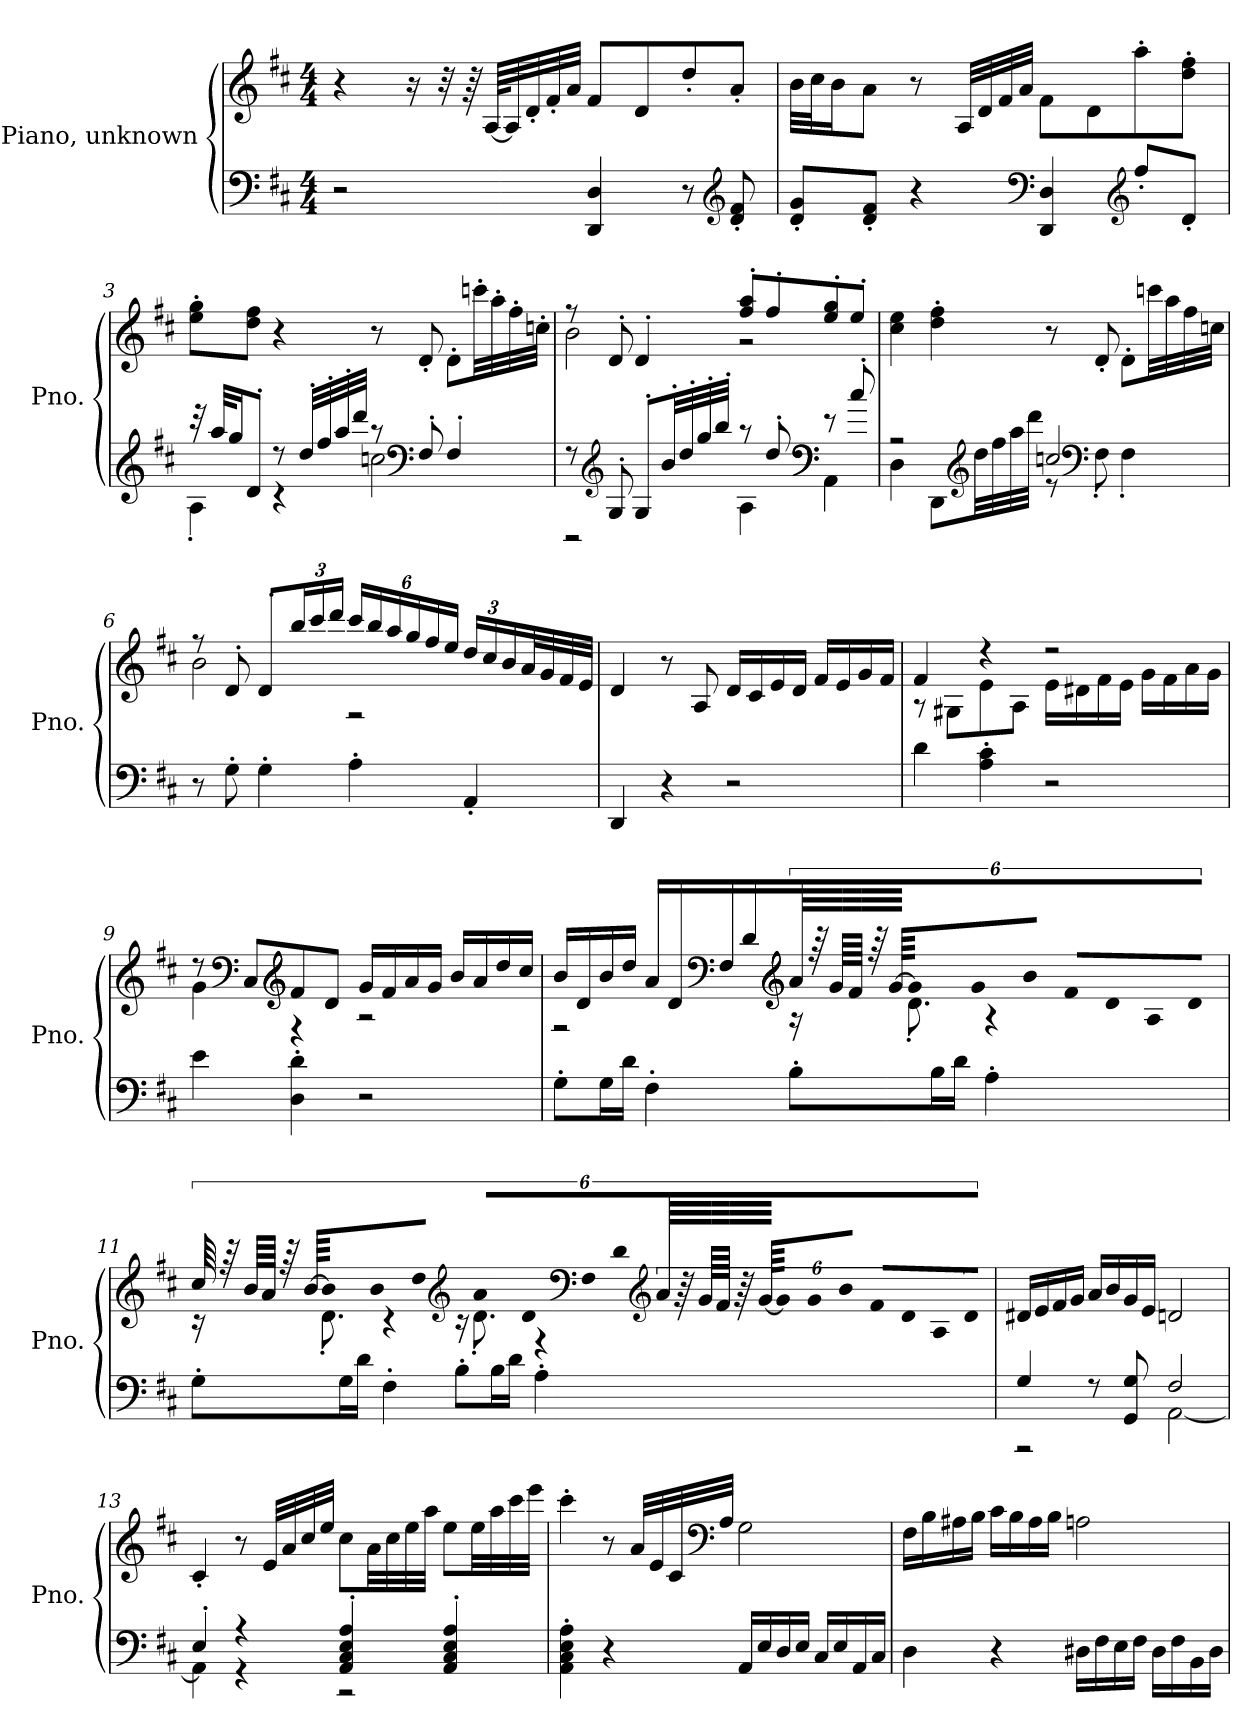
**kern	**kern
*part1	*part1
*staff2	*staff1
*I"Piano, unknown	*
*I'Pno.	*
*clefF4	*clefG2
*k[f#c#]	*k[f#c#]
*M4/4	*M4/4
*MM120	*MM120
=1	=1
2r	4r
.	16r
.	32r
.	64r
.	[64A/KLLL
.	32A/]
.	32d'/
.	32f#'/
.	32a/JJJ
4DD/ 4D/	8f#/L
.	8d/
8r	8dd'/
*clefG2	*
8d/' 8f#/'	8a'/J
=2	=2
8d/' 8g/'L	32b\LLL
.	32cc#\J
.	16b\J
8d/' 8f#/'J	8a\J
4r	8r
.	32A/LLL
.	32d/
.	32f#/
.	32a/JJJ
*clefF4	*
4DD/ 4D/	8f#\L
.	8d\
*clefG2	*
8ff#'/L	8aa'\
8d'/J	8dd\' 8ff#\'J
!!LO:LB:g=z
=3	=3
*^	*
32r	4A'\	8ee\' 8gg\'L
32aa/KLL	.	.
16gg/J	.	.
8d'/J	.	8dd\ 8ff#\J
8r	4r	4r
32dd'/LLL	.	.
32ff#'/	.	.
32aa'/	.	.
32ddd/JJJ	.	.
8r	2ccn\	8r
*clefF4	*	*
8F#'/	.	8d'/
4F#'/	.	8d'\L
.	.	32cccn'\LL
.	.	32aa'\
.	.	32ff#'\
.	.	32ccn'\JJJ
=4	=4	=4
*	*	*^
8r	2r	8r	2b\
*clefG2	*	*	*
8G'/	.	8d'/	.
8G'/L	.	4d'/	.
32b'/LL	.	.	.
32dd'/	.	.	.
32gg'/	.	.	.
32bb'/JJJ	.	.	.
8r	4A\	8ff#/' 8aa/'L	2r
8dd'/	.	8ff#'/	.
*clefF4	*	*	*
8r	4AA\	8ee/' 8gg/'	.
8cc#'/	.	8ee'/J	.
*	*	*v	*v
!!LO:LB:g=z
=5	=5	=5
2r	4D\	4cc#\ 4ee\
.	8DD\L	4dd\' 4ff#\'
*clefG2	*	*
.	32dd\LL	.
.	32ff#\	.
.	32aa\	.
.	32ddd\JJJ	.
2ccn/	8r	8r
*clefF4	*	*
.	8F#'\	8d'/
.	4F#'\	8d'\L
.	.	32cccn\LL
.	.	32aa\
.	.	32ff#\
.	.	32ccn\JJJ
*v	*v	*
=6	=6
*	*^
8r	8r	2b\
8G'\	8d'/	.
4G'\	8d'/L	.
*	*Xbrackettup	*
.	24bb/L	.
.	24ccc#/	.
.	24ddd/JJ	.
4A'\	24ccc#/LL	2r
.	24bb/	.
.	24aa/	.
.	24gg/	.
.	24ff#/	.
.	24ee/JJ	.
4AA'/	24dd/LL	.
.	24cc#/	.
.	24b/	.
.	32a/L	.
.	32g/	.
.	32f#/	.
.	32e/JJJ	.
*	*v	*v
!!LO:LB:g=z
=7	=7
4DD/	4d/
4r	8r
.	8A/
2r	16d/LL
.	16c#/
.	16e/
.	16d/JJ
.	16f#/LL
.	16e/
.	16g/
.	16f#/JJ
=8	=8
*	*^
4d\	4f#/	8r
.	.	8G#X\L
4A\' 4c#\'	4r	8e\
.	.	8A\J
2r	2r	16e\LL
.	.	16d#X\
.	.	16f#\
.	.	16e\JJ
.	.	16g\LL
.	.	16f#\
.	.	16a\
.	.	16g\JJ
=9	=9	=9
4e\	8r	4g\
*	*clefF4	*
.	8C#/L	.
*	*clefG2	*
4D\' 4d\'	8f#/	4r
.	8d/J	.
2r	16g/LL	2r
.	16f#/	.
.	16a/	.
.	16g/JJ	.
.	16b/LL	.
.	16a/	.
.	16dd/	.
.	16cc#/JJ	.
!!LO:LB:g=z	!!
=10	=10	=10
8G'\L	16b/LL	2r
.	16d/	.
16G\L	16b/	.
16d\JJ	16dd/JJ	.
4F#'\	16a/LL	.
.	16d/	.
*	*clefF4	*
.	16F#/	.
.	16d/	.
*	*clefG2	*
*	*brackettup	*
8B'\L	96a/JJkk	16r
.	96r	.
.	96g/LLLL	.
.	96f#/JJJJ	.
.	96r	.
.	[96g/KKLL	.
.	16g/]	8.d'\
16B\L	16g/	.
16d\JJ	16b/JJ	.
4A'\	16f#/LL	4r
.	16d/	.
.	16A/	.
.	16d/JJ	.
!!LO:LB:g=z	!!
=11	=11	=11
8G'\L	96cc#/	16r
.	96r	.
.	96b/LLLL	.
.	96a/JJJJ	.
.	96r	.
.	[96b/KKLL	.
.	16b/]	8.d'\
16G\L	16b/	.
16d\JJ	16dd/JJ	.
4F#'\	16a/LL	4r
.	16d/	.
*	*clefF4	*
.	16F#/	.
.	16d/	.
*	*clefG2	*
8B'\L	96a/JJkk	16r
.	96r	.
.	96g/LLLL	.
.	96f#/JJJJ	.
.	96r	.
.	[96g/KKLL	.
.	16g/]	8.d'\
16B\L	16g/	.
16d\JJ	16b/JJ	.
4A'\	16f#/LL	4r
.	16d/	.
.	16A/	.
.	16d/JJ	.
*	*v	*v
=12	=12
*^	*
4G/	2r	16d#X/LL
.	.	16e/
.	.	16f#/
.	.	16g/JJ
8r	.	16a/LL
.	.	16b/
8GG/ 8G/	.	16g/
.	.	16e/JJ
2F#/	[2AA\	2dn/
!!LO:PB:g=z
=13	=13	=13
4E'/	4AA\]	4c#'/
4r	4r	8r
.	.	32e/LLL
.	.	32a/
.	.	32cc#/
.	.	32ee/JJJ
4AA/' 4C#/' 4E/' 4A/'	2r	8cc#\L
.	.	32a\LL
.	.	32cc#\
.	.	32ee\
.	.	32aa\JJJ
4AA/' 4C#/' 4E/' 4A/'	.	8ee\L
.	.	32ee\LL
.	.	32aa\
.	.	32ccc#\
.	.	32eee\JJJ
*v	*v	*
=14	=14
4AA\' 4C#\' 4E\' 4A\'	4ccc#'\
4r	8r
.	32a/LLL
.	32e/
.	32c#/
*	*clefF4
.	32A/JJJ
16AA/LL	2G\
16E/	.
16D/	.
16E/JJ	.
16C#/LL	.
16E/	.
16AA/	.
16C#/JJ	.
!!LO:LB:g=z
=15	=15
4D\	16F#\LL
.	16B\
.	16A#X\
.	16B\JJ
4r	16c#\LL
.	16B\
.	16A#\
.	16B\JJ
16D#X\LL	2An\
16F#\	.
16E\	.
16F#\JJ	.
16D#\LL	.
16F#\	.
16BB\	.
16D#\JJ	.
=	=
*-	*-
